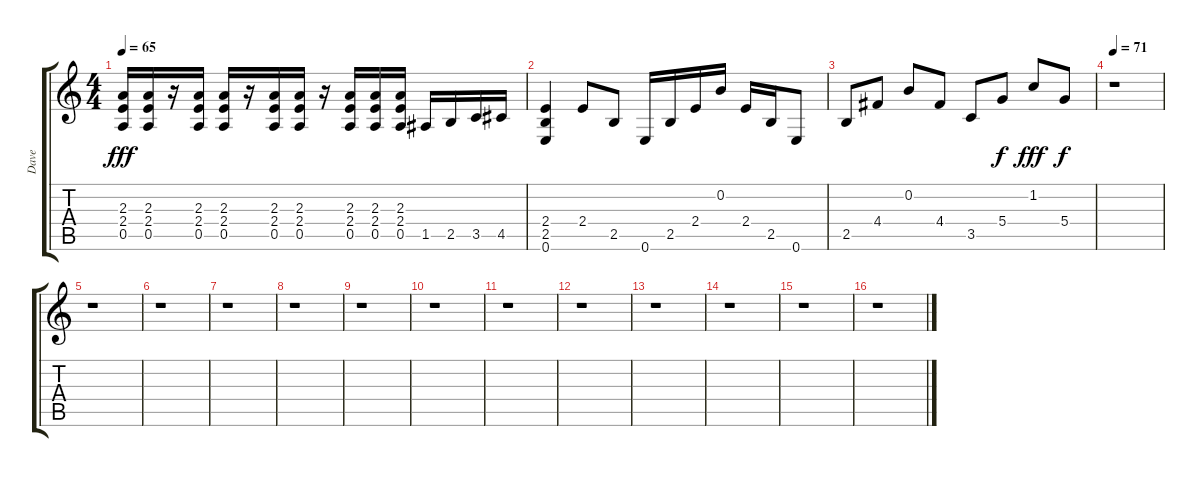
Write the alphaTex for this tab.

\track ("Dave" "Dave") {instrument electricguitarjazz}
\staff {score tabs}
\tuning (E4 B3 G3 D3 A2 E2) {hide}
\ts (4 4)
\tempo 65
\clef g2
\ks c
(2.3 2.4 0.5).16{dy fff} (2.3 2.4 0.5).16 r.16 (2.3 2.4 0.5).16 (2.3 2.4 0.5).16 r.16 (2.3 2.4 0.5).16 (2.3 2.4 0.5).16 r.16 (2.3 2.4 0.5).16 (2.3 2.4 0.5).16 (2.3 2.4 0.5).16 1.5.16 2.5.16 3.5.16 4.5.16 |
(2.4 2.5 0.6).4 2.4.8 2.5.8 0.6.16 2.5.16 2.4.16 0.2.16 2.4.16 2.5.16 0.6.8 |
2.5.8 4.4.8 0.2.8 4.4.8 3.5.8 5.4.8{dy f} 1.2.8{dy fff} 5.4.8{dy f} |
\tempo 71
r.1 |
r.1 |
r.1 |
r.1 |
r.1 |
r.1 |
r.1 |
r.1 |
r.1 |
r.1 |
r.1 |
r.1 |
r.1
